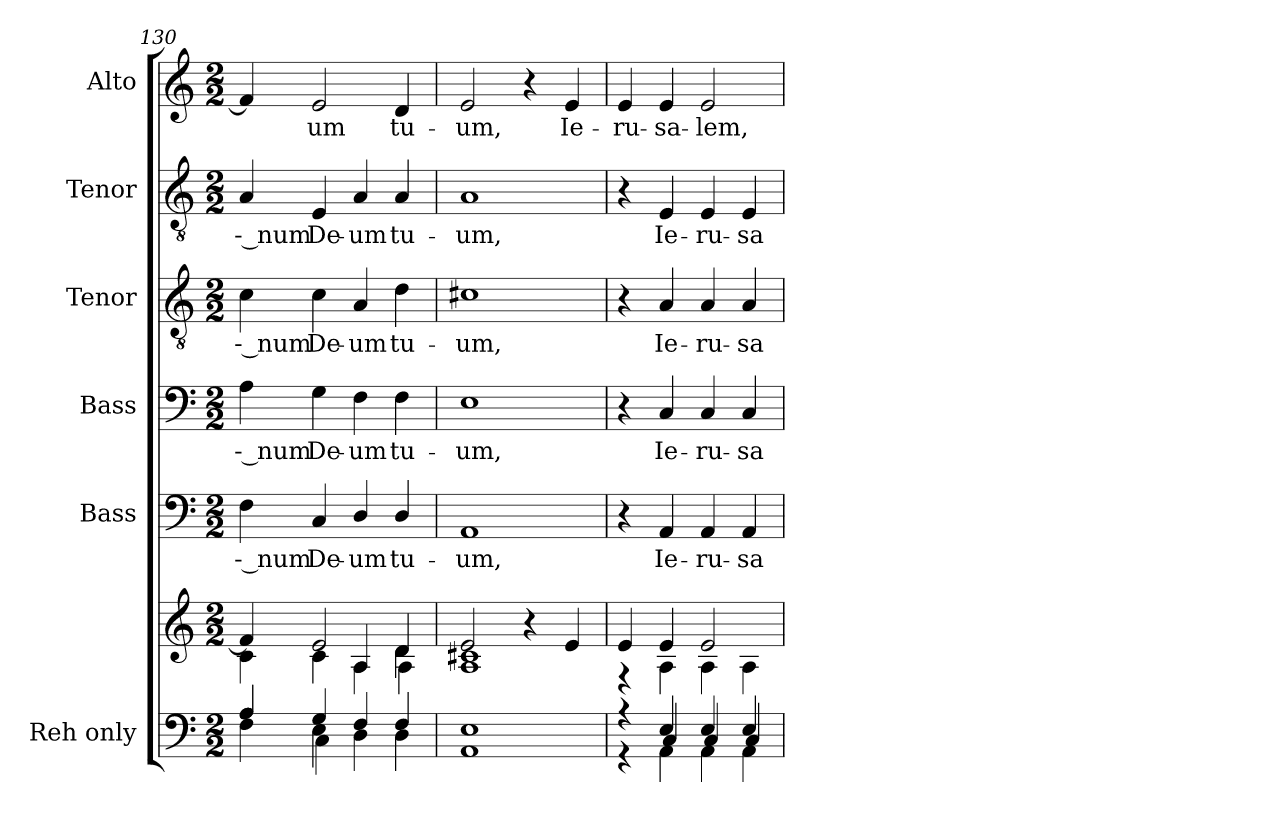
**kern	**kern	**kern	**text	**kern	**text	**kern	**text	**kern	**text	**kern	**text
*part6	*part6	*part5	*part5	*part4	*part4	*part3	*part3	*part2	*part2	*part1	*part1
*staff7	*staff6	*staff5	*staff5	*staff4	*staff4	*staff3	*staff3	*staff2	*staff2	*staff1	*staff1
*I"Reh only	*	*I"Bass	*	*I"Bass	*	*I"Tenor	*	*I"Tenor	*	*I"Alto	*
*	*	*I'B.	*	*I'B.	*	*I'T.	*	*I'T.	*	*I'A.	*
!!LO:LB:g=z
*clefF4	*clefG2	*clefF4	*	*clefF4	*	*clefGv2	*	*clefGv2	*	*clefG2	*
*	*	*	*	*	*	*ITrd7c12	*	*ITrd7c12	*	*	*
*k[]	*k[]	*k[]	*	*k[]	*	*k[]	*	*k[]	*	*k[]	*
*C:	*C:	*C:	*	*C:	*	*C:	*	*C:	*	*C:	*
*M2/2	*M2/2	*M2/2	*	*M2/2	*	*M2/2	*	*M2/2	*	*M2/2	*
=130	=130	=130	=130	=130	=130	=130	=130	=130	=130	=130	=130
*^	*^	*	*	*	*	*	*	*	*	*	*
*	*^	*	*^	*	*	*	*	*	*	*	*	*	*
!	!	!	!	!	!	!	!LO:LY:b:color=#000000	!	!	!	!	!	!	!	!
!	!	!	!	!	!	!	!	!	!LO:LY:b:color=#000000	!	!	!	!	!	!
!	!	!	!	!	!	!	!	!	!	!	!LO:LY:b:color=#000000	!	!	!	!
!	!	!	!	!	!	!	!	!	!	!	!	!	!LO:LY:b:color=#000000	!	!
4Ai/	4Ai/	4Fi\	4fi/]	4ci\	2ryy	4Fi\	-- num	4Ai\	-- num	4Ci\	-- num	4AAi/	-- num	4fi/]	.
!	!	!	!	!	!	!	!LO:LY:b:color=#000000	!	!	!	!	!	!	!	!
!	!	!	!	!	!	!	!	!	!LO:LY:b:color=#000000	!	!	!	!	!	!
!	!	!	!	!	!	!	!	!	!	!	!LO:LY:b:color=#000000	!	!	!	!
!	!	!	!	!	!	!	!	!	!	!	!	!	!LO:LY:b:color=#000000	!	!
!	!	!	!	!	!	!	!	!	!	!	!	!	!	!	!LO:LY:b:color=#000000
4Ei\	4Gi/	4Ci\	2ei/	4ci\	.	4Ci/	De-	4Gi\	De-	4Ci\	De-	4EEi/	De-	2ei/	-um
!	!	!	!	!	!	!	!LO:LY:b:color=#000000	!	!	!	!	!	!	!	!
!	!	!	!	!	!	!	!	!	!LO:LY:b:color=#000000	!	!	!	!	!	!
!	!	!	!	!	!	!	!	!	!	!	!LO:LY:b:color=#000000	!	!	!	!
!	!	!	!	!	!	!	!	!	!	!	!	!	!LO:LY:b:color=#000000	!	!
2ryy	4Fi/	4Di\	.	4Ai\	4Ai/	4Di/	-um	4Fi\	-um	4AAi/	-um	4AAi/	-um	.	.
!	!	!	!	!	!	!	!LO:LY:b:color=#000000	!	!	!	!	!	!	!	!
!	!	!	!	!	!	!	!	!	!LO:LY:b:color=#000000	!	!	!	!	!	!
!	!	!	!	!	!	!	!	!	!	!	!LO:LY:b:color=#000000	!	!	!	!
!	!	!	!	!	!	!	!	!	!	!	!	!	!LO:LY:b:color=#000000	!	!
!	!	!	!	!	!	!	!	!	!	!	!	!	!	!	!LO:LY:b:color=#000000
.	4Fi/	4Di\	4di/	4di\	4Ai\	4Di/	tu-	4Fi\	tu-	4Di\	tu-	4AAi/	tu-	4di/	tu-
*	*v	*v	*	*	*	*	*	*	*	*	*	*	*	*	*
=131	=131	=131	=131	=131	=131	=131	=131	=131	=131	=131	=131	=131	=131	=131
*	*^	*	*	*	*	*	*	*	*	*	*	*	*	*
!	!	!	!	!	!	!	!LO:LY:b:color=#000000	!	!	!	!	!	!	!	!
*	*v	*v	*	*	*	*	*	*	*	*	*	*	*	*	*
*	*^	*	*	*	*	*	*	*	*	*	*	*	*	*
!	!	!	!	!	!	!	!	!	!LO:LY:b:color=#000000	!	!	!	!	!	!
*	*v	*v	*	*	*	*	*	*	*	*	*	*	*	*	*
*	*^	*	*	*	*	*	*	*	*	*	*	*	*	*
!	!	!	!	!	!	!	!	!	!	!	!LO:LY:b:color=#000000	!	!	!	!
*	*v	*v	*	*	*	*	*	*	*	*	*	*	*	*	*
*	*^	*	*	*	*	*	*	*	*	*	*	*	*	*
!	!	!	!	!	!	!	!	!	!	!	!	!	!LO:LY:b:color=#000000	!	!
*	*v	*v	*	*	*	*	*	*	*	*	*	*	*	*	*
*	*^	*	*	*	*	*	*	*	*	*	*	*	*	*
!	!	!	!	!	!	!	!	!	!	!	!	!	!	!	!LO:LY:b:color=#000000
*	*v	*v	*	*	*	*	*	*	*	*	*	*	*	*	*
1Ei	1AAi	2ei/	1c#Xi	1Ai	1AAi	-um,	1Ei	-um,	1C#Xi	-um,	1AAi	-um,	2ei/	-um,
.	.	4r	.	.	.	.	.	.	.	.	.	.	4r	.
!	!	!	!	!	!	!	!	!	!	!	!	!	!	!LO:LY:b:color=#000000
.	.	4ei/	.	.	.	.	.	.	.	.	.	.	4ei/	Ie-
*	*	*	*v	*v	*	*	*	*	*	*	*	*	*	*
=132	=132	=132	=132	=132	=132	=132	=132	=132	=132	=132	=132	=132	=132
*	*^	*	*	*	*	*	*	*	*	*	*	*	*
!	!	!	!	!	!	!	!	!	!	!	!	!	!	!LO:LY:b:color=#000000
4ryy	4r	4r	4ei/	4r	4r	.	4r	.	4r	.	4r	.	4ei/	-ru-
!	!	!	!	!	!	!LO:LY:b:color=#000000	!	!	!	!	!	!	!	!
!	!	!	!	!	!	!	!	!LO:LY:b:color=#000000	!	!	!	!	!	!
!	!	!	!	!	!	!	!	!	!	!LO:LY:b:color=#000000	!	!	!	!
!	!	!	!	!	!	!	!	!	!	!	!	!LO:LY:b:color=#000000	!	!
!	!	!	!	!	!	!	!	!	!	!	!	!	!	!LO:LY:b:color=#000000
4Ei/	4Ci/	4AAi\	4ei/	4Ai\	4AAi/	Ie-	4Ci/	Ie-	4AAi/	Ie-	4EEi/	Ie-	4ei/	-sa-
!	!	!	!	!	!	!LO:LY:b:color=#000000	!	!	!	!	!	!	!	!
!	!	!	!	!	!	!	!	!LO:LY:b:color=#000000	!	!	!	!	!	!
!	!	!	!	!	!	!	!	!	!	!LO:LY:b:color=#000000	!	!	!	!
!	!	!	!	!	!	!	!	!	!	!	!	!LO:LY:b:color=#000000	!	!
!	!	!	!	!	!	!	!	!	!	!	!	!	!	!LO:LY:b:color=#000000
4Ei/	4Ci/	4AAi\	2ei/	4Ai\	4AAi/	-ru-	4Ci/	-ru-	4AAi/	-ru-	4EEi/	-ru-	2ei/	-lem,
!	!	!	!	!	!	!LO:LY:b:color=#000000	!	!	!	!	!	!	!	!
!	!	!	!	!	!	!	!	!LO:LY:b:color=#000000	!	!	!	!	!	!
!	!	!	!	!	!	!	!	!	!	!LO:LY:b:color=#000000	!	!	!	!
!	!	!	!	!	!	!	!	!	!	!	!	!LO:LY:b:color=#000000	!	!
4Ei/	4Ci/	4AAi\	.	4Ai\	4AAi/	-sa-	4Ci/	-sa-	4AAi/	-sa-	4EEi/	-sa-	.	.
*v	*v	*v	*	*	*	*	*	*	*	*	*	*	*	*
*	*v	*v	*	*	*	*	*	*	*	*	*	*
=	=	=	=	=	=	=	=	=	=	=	=
*-	*-	*-	*-	*-	*-	*-	*-	*-	*-	*-	*-
